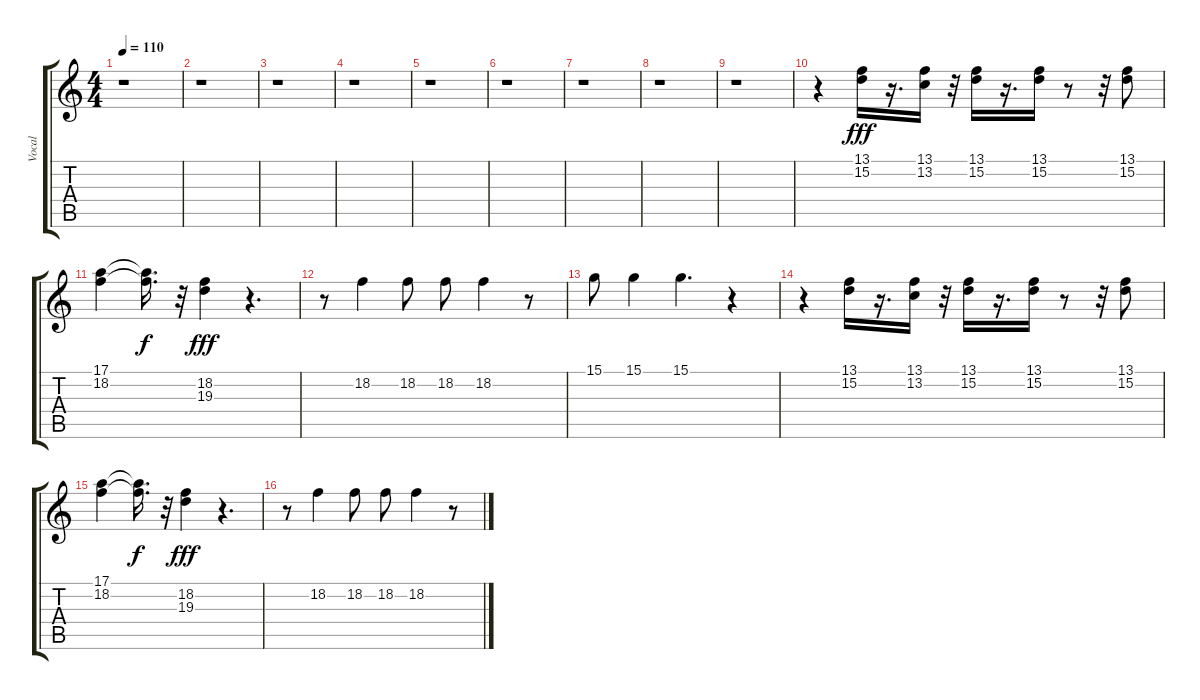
\track ("Vocal" "Vocal") {instrument choiraahs}
\staff {score tabs}
\tuning (E4 B3 G3 D3 A2 E2) {hide}
\ts (4 4)
\tempo 110
\clef g2
\ks c
r.1{dy fff} |
r.1 |
r.1 |
r.1 |
r.1 |
r.1 |
r.1 |
r.1 |
r.1 |
r.4 (13.1 15.2).16 r.16{d} (13.1 13.2).16 r.32 (13.1 15.2).16 r.16{d} (13.1 15.2).16 r.8 r.32 (13.1 15.2).8 |
(17.1 18.2).4 (17.1{t} 18.2{t}).16{d dy f} r.32 (18.2 19.3).4{dy fff} r.4{d} |
r.8 18.2.4 18.2.8 18.2.8 18.2.4 r.8 |
15.1.8 15.1.4 15.1.4{d} r.4 |
r.4 (13.1 15.2).16 r.16{d} (13.1 13.2).16 r.32 (13.1 15.2).16 r.16{d} (13.1 15.2).16 r.8 r.32 (13.1 15.2).8 |
(17.1 18.2).4 (17.1{t} 18.2{t}).16{d dy f} r.32 (18.2 19.3).4{dy fff} r.4{d} |
r.8 18.2.4 18.2.8 18.2.8 18.2.4 r.8
